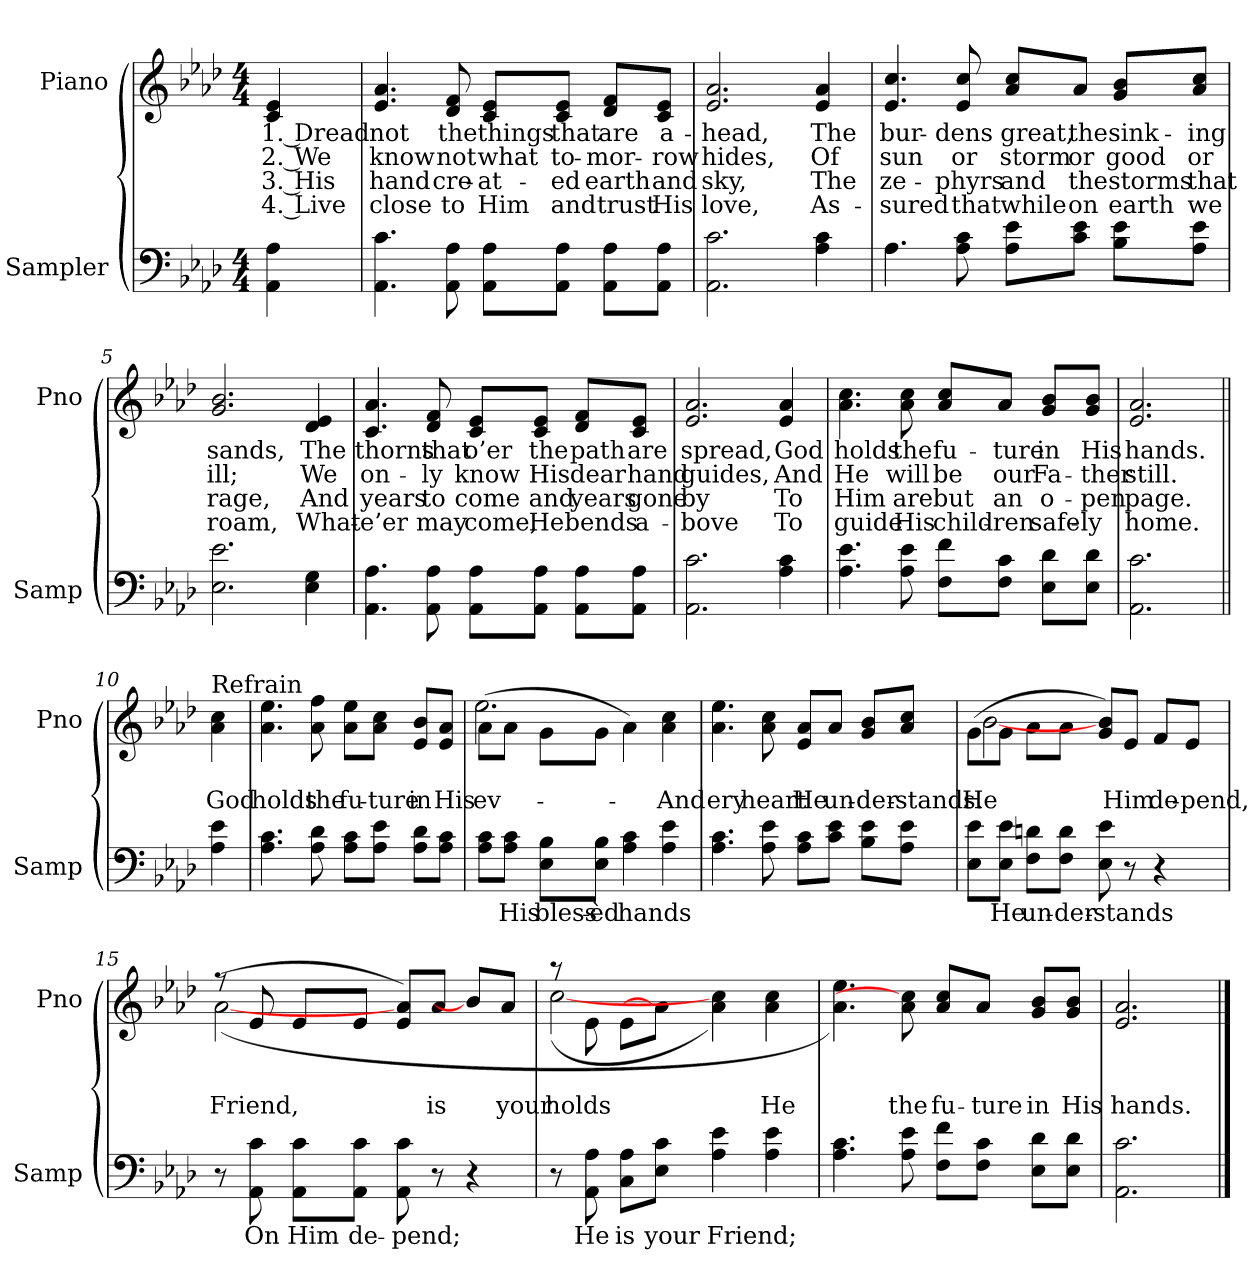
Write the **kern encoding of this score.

**kern	**text	**kern	**text	**text	**text	**text
*part2	*part2	*part1	*part1	*part1	*part1	*part1
*staff2	*staff2	*staff1	*staff1	*staff1	*staff1	*staff1
*I"Sampler	*	*I"Piano	*	*	*	*
*I'Samp	*	*I'Pno	*	*	*	*
*clefF4	*	*clefG2	*	*	*	*
*k[b-e-a-d-]	*	*k[b-e-a-d-]	*	*	*	*
*A-:	*	*A-:	*	*	*	*
*M4/4	*	*M4/4	*	*	*	*
=1	=1	=1	=1	=1	=1	=1
4AA- 4A-	.	4c 4e-	1. Dread	2. We	3. His	4. Live
=2	=2	=2	=2	=2	=2	=2
4.AA- 4.c	.	4.e- 4.a-	not	know	hand	close
8AA- 8A-	.	8d- 8f	the	not	cre-	to
8AA-\ 8A-\L	.	8c/ 8e-/L	things	what	-at-	Him
8AA-\ 8A-\J	.	8c/ 8e-/J	that	to-	-ed	and
8AA-\ 8A-\L	.	8d-/ 8f/L	are	-mor-	earth	trust
8AA-\ 8A-\J	.	8c/ 8e-/J	a-	-row	and	His
=3	=3	=3	=3	=3	=3	=3
2.AA- 2.c	.	2.e- 2.a-	-head,	hides,	sky,	love,
4A- 4c	.	4e- 4a-	The	Of	The	As-
=4	=4	=4	=4	=4	=4	=4
4.A-	.	4.e- 4.cc	bur-	sun	ze-	-sured
8A- 8c	.	8e- 8cc	-dens	or	-phyrs	that
8A-\ 8e-\L	.	8a-/ 8cc/L	great,	storm	and	while
8c\ 8e-\J	.	8a-/J	the	or	the	on
8B-\ 8e-\L	.	8g/ 8b-/L	sink-	good	storms	earth
8A-\ 8e-\J	.	8a-/ 8cc/J	-ing	or	that	we
=5	=5	=5	=5	=5	=5	=5
2.E- 2.e-	.	2.g 2.b-	sands,	ill;	rage,	roam,
4E- 4G	.	4d- 4e-	The	We	And	What-
=6	=6	=6	=6	=6	=6	=6
4.AA- 4.A-	.	4.c 4.a-	thorns	on-	years	-e’er
8AA- 8A-	.	8d- 8f	that	-ly	to	may
8AA-\ 8A-\L	.	8c/ 8e-/L	o’er	know	come	come,
8AA-\ 8A-\J	.	8c/ 8e-/J	the	His	and	He
8AA-\ 8A-\L	.	8d-/ 8f/L	path	dear	years	bends
8AA-\ 8A-\J	.	8c/ 8e-/J	are	hand	gone	a-
=7	=7	=7	=7	=7	=7	=7
2.AA- 2.c	.	2.e- 2.a-	spread,	guides,	by	-bove
4A- 4c	.	4e- 4a-	God	And	To	To
=8	=8	=8	=8	=8	=8	=8
4.A- 4.e-	.	4.a- 4.cc	holds	He	Him	guide
8A- 8e-	.	8a- 8cc	the	will	are	His
8F\ 8f\L	.	8a-/ 8cc/L	fu-	be	but	child-
8F\ 8c\J	.	8a-/J	-ture	our	an	-ren
8E-\ 8d-\L	.	8g/ 8b-/L	in	Fa-	o-	safe-
8E-\ 8d-\J	.	8g/ 8b-/J	His	-ther	-pen	-ly
=9	=9	=9	=9	=9	=9	=9
2.AA- 2.c	.	2.e- 2.a-	hands.	still.	page.	home.
=10||	=10||	=10||	=10||	=10||	=10||	=10||
!	!	!LO:TX:t=Refrain	!	!	!	!
4A- 4e-	.	4a- 4cc	.	God	.	.
=11	=11	=11	=11	=11	=11	=11
4.A- 4.c	.	4.a- 4.ee-	.	holds	.	.
8A- 8d-	.	8a- 8ff	.	the	.	.
8A-\ 8c\L	.	8a-\ 8ee-\L	.	fu-	.	.
8A-\ 8e-\J	.	8a-\ 8cc\J	.	-ture	.	.
8A-\ 8d-\L	.	8e-/ 8b-/L	.	in	.	.
8A-\ 8c\J	.	8e-/ 8a-/J	.	His	.	.
=12	=12	=12	=12	=12	=12	=12
*	*	*^	*	*	*	*
8A-\ 8c\L	.	(8a-\L	2.ee-	.	ev-	.	.
8A-\ 8c\J	His	8a-\J	.	.	.	.	.
8E-\ 8B-\L	bless-	8g\L	.	.	.	.	.
8E-\ 8B-\J	-èd	8g\J	.	.	.	.	.
4A- 4c	hands	4a-\)	.	.	.	.	.
4A- 4e-	.	4a- 4cc	4ryy	.	And	.	.
*	*	*v	*v	*	*	*	*
=13	=13	=13	=13	=13	=13	=13
4.A- 4.c	.	4.a- 4.ee-	.	-ery	.	.
8A- 8e-	.	8a- 8cc	.	heart	.	.
8A-\ 8c\L	.	8e-/ 8a-/L	.	He	.	.
8c\ 8e-\J	.	8a-/J	.	un-	.	.
8B-\ 8e-\L	.	8g/ 8b-/L	.	-der-	.	.
8A-\ 8e-\J	.	8a-/ 8cc/J	.	-stands.	.	.
=14	=14	=14	=14	=14	=14	=14
*	*	*^	*	*	*	*
8E-\ 8e-\L	.	(8g\L	[2b-	.	He	.	.
8E-\ 8e-\J	He	8g\J	.	.	.	.	.
8F\ 8dn\L	un-	8a-\L	.	.	.	.	.
8F\ 8d\J	-der-	8a-\J	.	.	.	.	.
8E- 8e-	-stands	8g/ 8b-/L)	2ryy	.	.	.	.
8r	.	8e-/J	.	.	Him	.	.
4r	.	8f/L	.	.	de-	.	.
.	.	8e-/J	.	.	-pend,	.	.
=15	=15	=15	=15	=15	=15	=15	=15
8r	.	(8r	([2a-	.	Friend,	.	.
8AA- 8c	On	8e-/	.	.	.	.	.
8AA-\ 8c\L	Him	8e-/L	.	.	.	.	.
8AA-\ 8c\J	de-	8e-/J	.	.	.	.	.
8AA- 8c	-pend;	8e-/ 8a-/L)	2ryy	.	.	.	.
8r	.	8a-/J	.	.	is	.	.
4r	.	8b-/L]	.	.	.	.	.
.	.	8a-/J	.	.	your	.	.
=16	=16	=16	=16	=16	=16	=16	=16
8r	.	8r	([2cc	.	holds	.	.
8AA- 8A-	He	8e-\	.	.	.	.	.
8C\ 8A-\L	is	8e-\L	.	.	.	.	.
8E-\ 8c\J	your	8a-\J]	.	.	.	.	.
4A- 4e-	Friend;	4a- 4cc)	2ryy	.	.	.	.
4A- 4e-	.	4a- 4cc	.	.	He	.	.
*	*	*v	*v	*	*	*	*
=17	=17	=17	=17	=17	=17	=17
4.A- 4.c	.	4.a- 4.ee-)	.	.	.	.
8A- 8e-	.	8a- 8cc]	.	the	.	.
8F\ 8f\L	.	8a-/ 8cc/L	.	fu-	.	.
8F\ 8c\J	.	8a-/J	.	-ture	.	.
8E-\ 8d-\L	.	8g/ 8b-/L	.	in	.	.
8E-\ 8d-\J	.	8g/ 8b-/J	.	His	.	.
=18	=18	=18	=18	=18	=18	=18
2.AA- 2.c	.	2.e- 2.a-	.	hands.	.	.
==	==	==	==	==	==	==
*-	*-	*-	*-	*-	*-	*-
